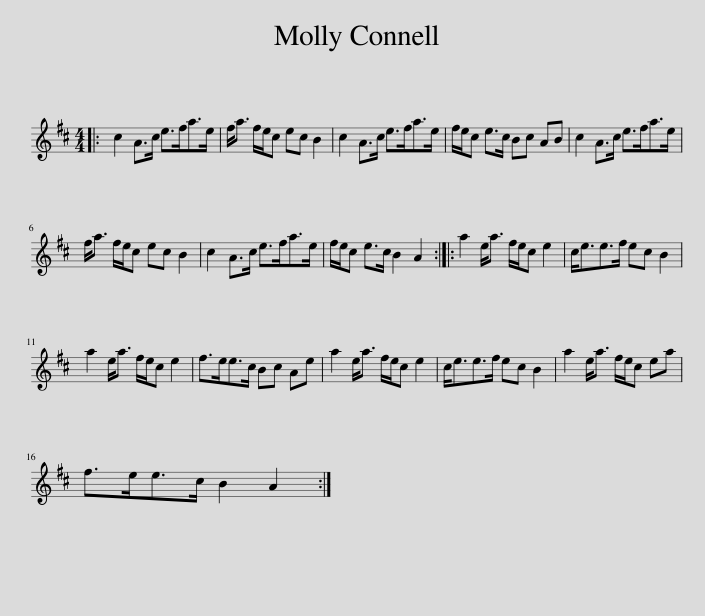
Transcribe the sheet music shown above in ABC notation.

X:1
L:1/8
M:4/4
I:linebreak $
K:D
V:1 treble
V:1
|: c2 A>c e>fa>e | f<a f/e/c ec B2 | c2 A>c e>fa>e | f/e/c e>c Bc AB | c2 A>c e>fa>e |$ %5
 f<a f/e/c ec B2 | c2 A>c e>fa>e | f/e/c e>c B2 A2 :: a2 e<a f/e/c e2 | c<ee>f ec B2 |$ %10
 a2 e<a f/e/c e2 | f>ee>c Bc Ae | a2 e<a f/e/c e2 | c<ee>f ec B2 | a2 e<a f/e/c ea |$ %15
 f>ee>c B2 A2 :| %16
